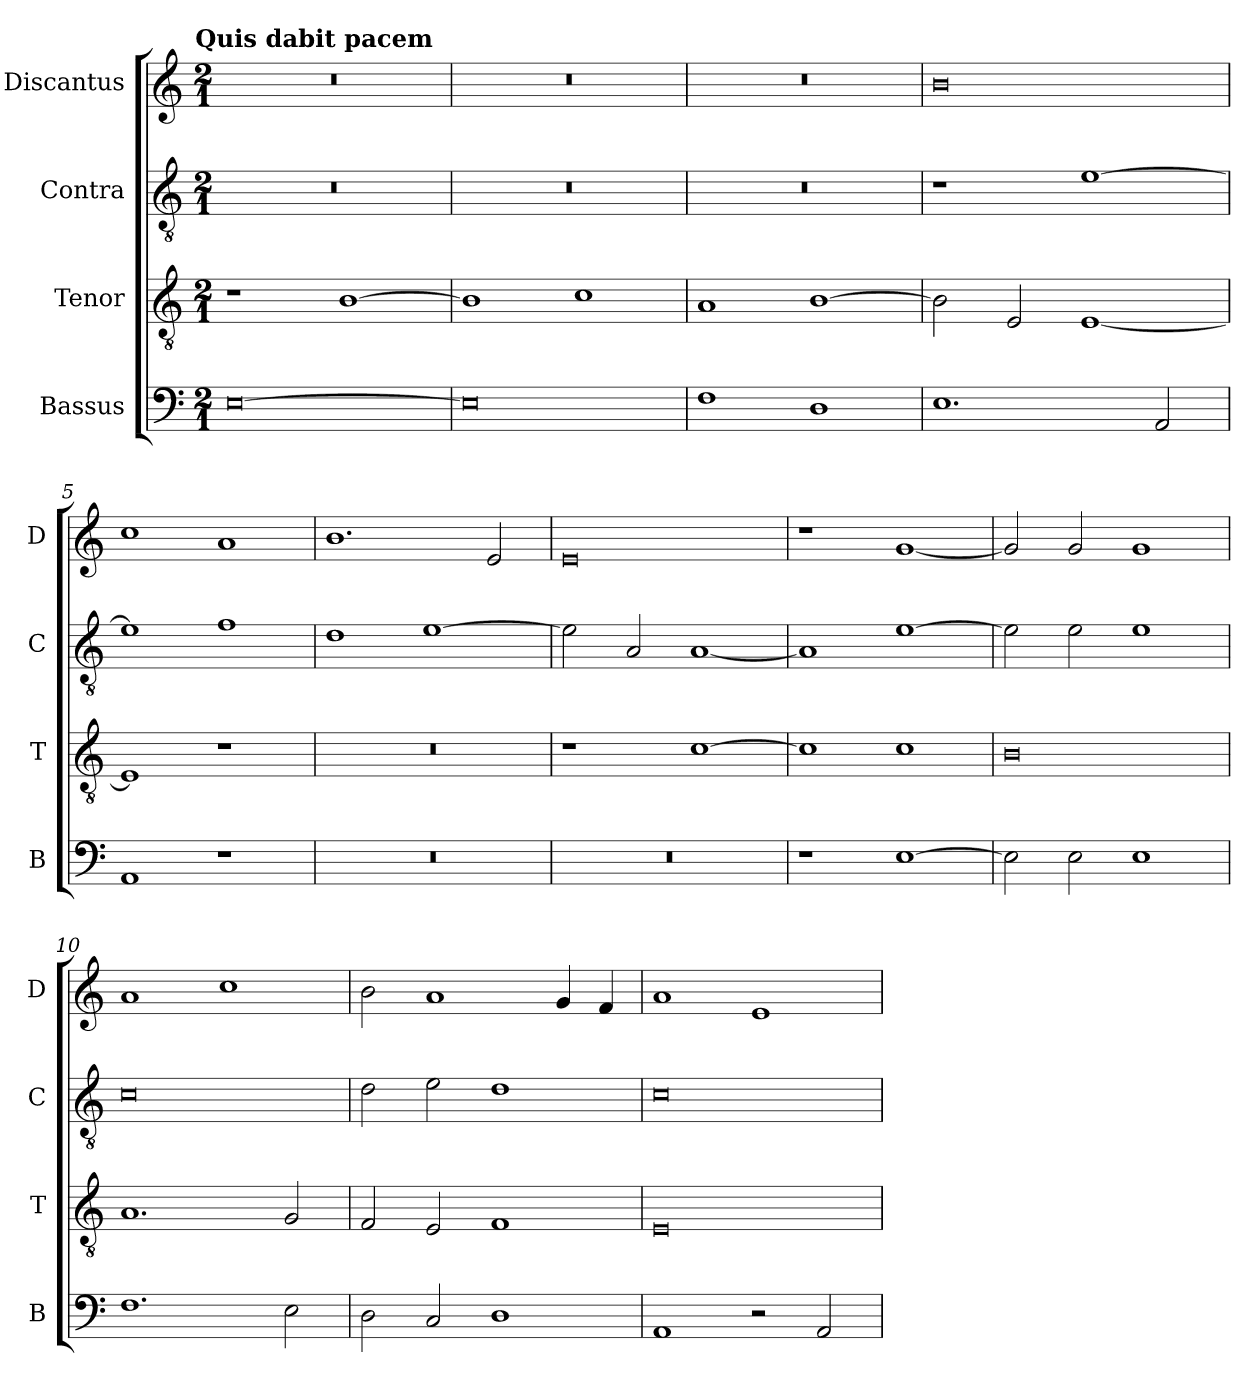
**kern	**kern	**kern	**kern
*part4	*part3	*part2	*part1
*staff4	*staff3	*staff2	*staff1
*I"Bassus	*I"Tenor	*I"Contra	*I"Discantus
*I'B	*I'T	*I'C	*I'D
*clefF4	*clefGv2	*clefGv2	*clefG2
*k[]	*k[]	*k[]	*k[]
!!LO:TX:omd:t=Quis dabit pacem
*M2/1	*M2/1	*M2/1	*M2/1
=1	=1	=1	=1
[0E	1r	0r	0r
.	[1B	.	.
=2	=2	=2	=2
0E]	1B]	0r	0r
.	1c	.	.
=3	=3	=3	=3
1F	1A	0r	0r
1D	[1B	.	.
=4	=4	=4	=4
1.E	2B\]	1r	0b
.	2E/	.	.
.	[1E	[1e	.
2AA/	.	.	.
=5	=5	=5	=5
1AA	1E]	1e]	1cc
1r	1r	1f	1a
=6	=6	=6	=6
0r	0r	1d	1.b
.	.	[1e	.
.	.	.	2e/
=7	=7	=7	=7
0r	1r	2e\]	0e
.	.	2A/	.
.	[1c	[1A	.
=8	=8	=8	=8
1r	1c]	1A]	1r
[1E	1c	[1e	[1g
=9	=9	=9	=9
2E\]	0B	2e\]	2g/]
2E\	.	2e\	2g/
1E	.	1e	1g
=10	=10	=10	=10
1.F	1.A	0c	1a
.	.	.	1cc
2E\	2G/	.	.
=11	=11	=11	=11
2D\	2F/	2d\	2b\
2C/	2E/	2e\	1a
1D	1F	1d	.
.	.	.	4g/
.	.	.	4f/
=12	=12	=12	=12
1AA	0E	0c	1a
2r	.	.	1e
2AA/	.	.	.
=	=	=	=
*-	*-	*-	*-
